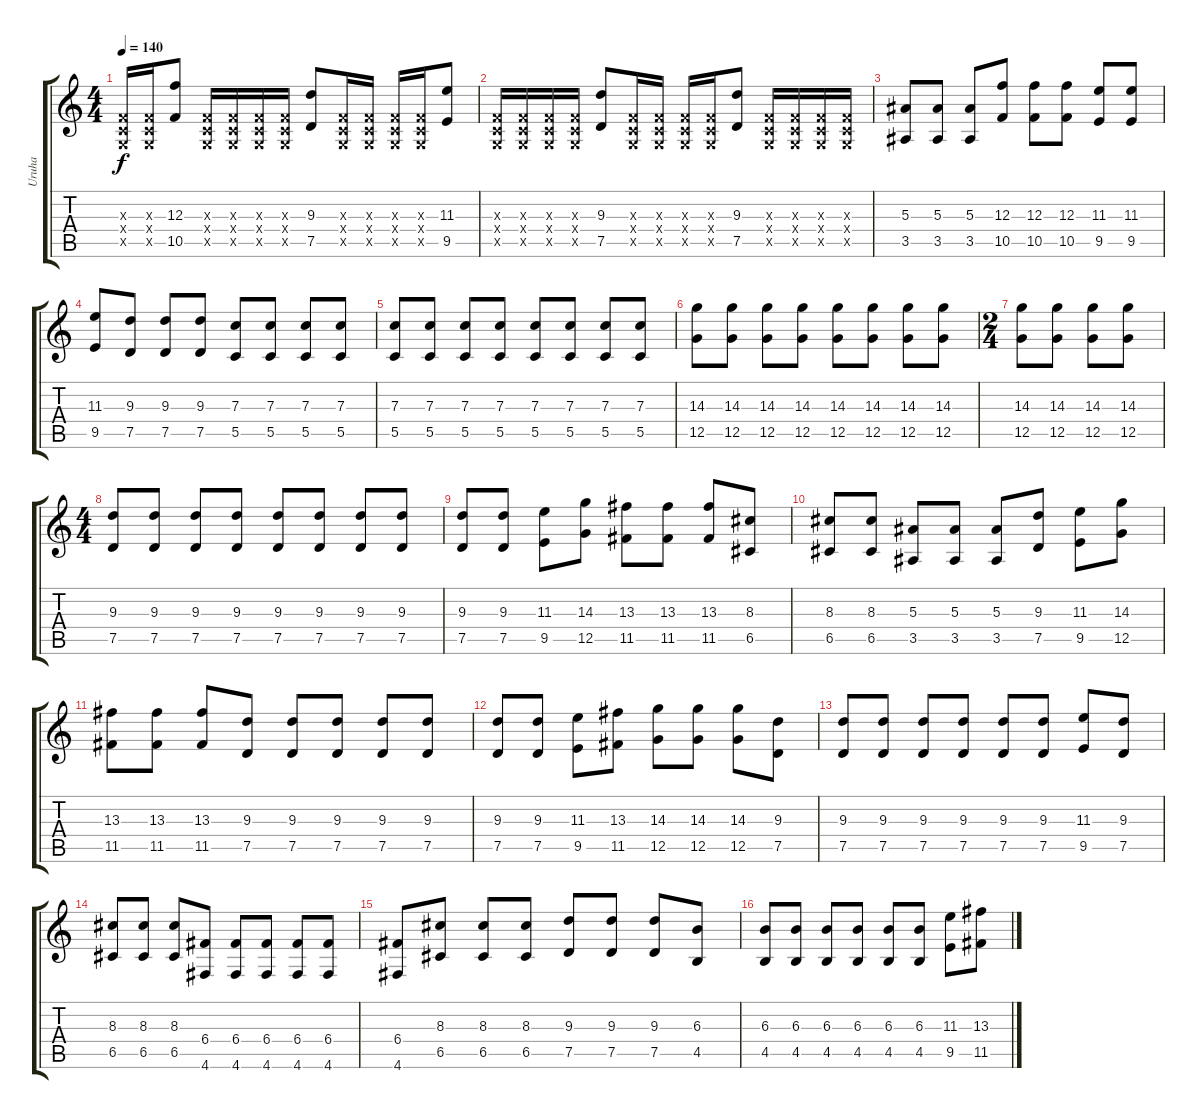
\track ("Uruha" "Uruha") {instrument distortionguitar}
\staff {score tabs}
\tuning (D4 A3 F3 C3 G2 D2) {hide}
\ts (4 4)
\tempo 140
\clef g2
\ks c
(0.3{x} 0.4{x} 0.5{x}).16{dy f} (0.3{x} 0.4{x} 0.5{x}).16 (12.3 10.5).8 (0.3{x} 0.4{x} 0.5{x}).16 (0.3{x} 0.4{x} 0.5{x}).16 (0.3{x} 0.4{x} 0.5{x}).16 (0.3{x} 0.4{x} 0.5{x}).16 (9.3 7.5).8 (0.3{x} 0.4{x} 0.5{x}).16 (0.3{x} 0.4{x} 0.5{x}).16 (0.3{x} 0.4{x} 0.5{x}).16 (0.3{x} 0.4{x} 0.5{x}).16 (11.3 9.5).8 |
(0.3{x} 0.4{x} 0.5{x}).16 (0.3{x} 0.4{x} 0.5{x}).16 (0.3{x} 0.4{x} 0.5{x}).16 (0.3{x} 0.4{x} 0.5{x}).16 (9.3 7.5).8 (0.3{x} 0.4{x} 0.5{x}).16 (0.3{x} 0.4{x} 0.5{x}).16 (0.3{x} 0.4{x} 0.5{x}).16 (0.3{x} 0.4{x} 0.5{x}).16 (9.3 7.5).8 (0.3{x} 0.4{x} 0.5{x}).16 (0.3{x} 0.4{x} 0.5{x}).16 (0.3{x} 0.4{x} 0.5{x}).16 (0.3{x} 0.4{x} 0.5{x}).16 |
(5.3 3.5).8 (5.3 3.5).8 (5.3 3.5).8 (12.3 10.5).8 (12.3 10.5).8 (12.3 10.5).8 (11.3 9.5).8 (11.3 9.5).8 |
(11.3 9.5).8 (9.3 7.5).8 (9.3 7.5).8 (9.3 7.5).8 (7.3 5.5).8 (7.3 5.5).8 (7.3 5.5).8 (7.3 5.5).8 |
(7.3 5.5).8 (7.3 5.5).8 (7.3 5.5).8 (7.3 5.5).8 (7.3 5.5).8 (7.3 5.5).8 (7.3 5.5).8 (7.3 5.5).8 |
(14.3 12.5).8 (14.3 12.5).8 (14.3 12.5).8 (14.3 12.5).8 (14.3 12.5).8 (14.3 12.5).8 (14.3 12.5).8 (14.3 12.5).8 |
\ts (2 4)
(14.3 12.5).8 (14.3 12.5).8 (14.3 12.5).8 (14.3 12.5).8 |
\ts (4 4)
(9.3 7.5).8 (9.3 7.5).8 (9.3 7.5).8 (9.3 7.5).8 (9.3 7.5).8 (9.3 7.5).8 (9.3 7.5).8 (9.3 7.5).8 |
(9.3 7.5).8 (9.3 7.5).8 (11.3 9.5).8 (14.3 12.5).8 (13.3 11.5).8 (13.3 11.5).8 (13.3 11.5).8 (8.3 6.5).8 |
(8.3 6.5).8 (8.3 6.5).8 (5.3 3.5).8 (5.3 3.5).8 (5.3 3.5).8 (9.3 7.5).8 (11.3 9.5).8 (14.3 12.5).8 |
(13.3 11.5).8 (13.3 11.5).8 (13.3 11.5).8 (9.3 7.5).8 (9.3 7.5).8 (9.3 7.5).8 (9.3 7.5).8 (9.3 7.5).8 |
(9.3 7.5).8 (9.3 7.5).8 (11.3 9.5).8 (13.3 11.5).8 (14.3 12.5).8 (14.3 12.5).8 (14.3 12.5).8 (9.3 7.5).8 |
(9.3 7.5).8 (9.3 7.5).8 (9.3 7.5).8 (9.3 7.5).8 (9.3 7.5).8 (9.3 7.5).8 (11.3 9.5).8 (9.3 7.5).8 |
(8.3 6.5).8 (8.3 6.5).8 (8.3 6.5).8 (6.4 4.6).8 (6.4 4.6).8 (6.4 4.6).8 (6.4 4.6).8 (6.4 4.6).8 |
(6.4 4.6).8 (8.3 6.5).8 (8.3 6.5).8 (8.3 6.5).8 (9.3 7.5).8 (9.3 7.5).8 (9.3 7.5).8 (6.3 4.5).8 |
(6.3 4.5).8 (6.3 4.5).8 (6.3 4.5).8 (6.3 4.5).8 (6.3 4.5).8 (6.3 4.5).8 (11.3 9.5).8 (13.3 11.5).8
